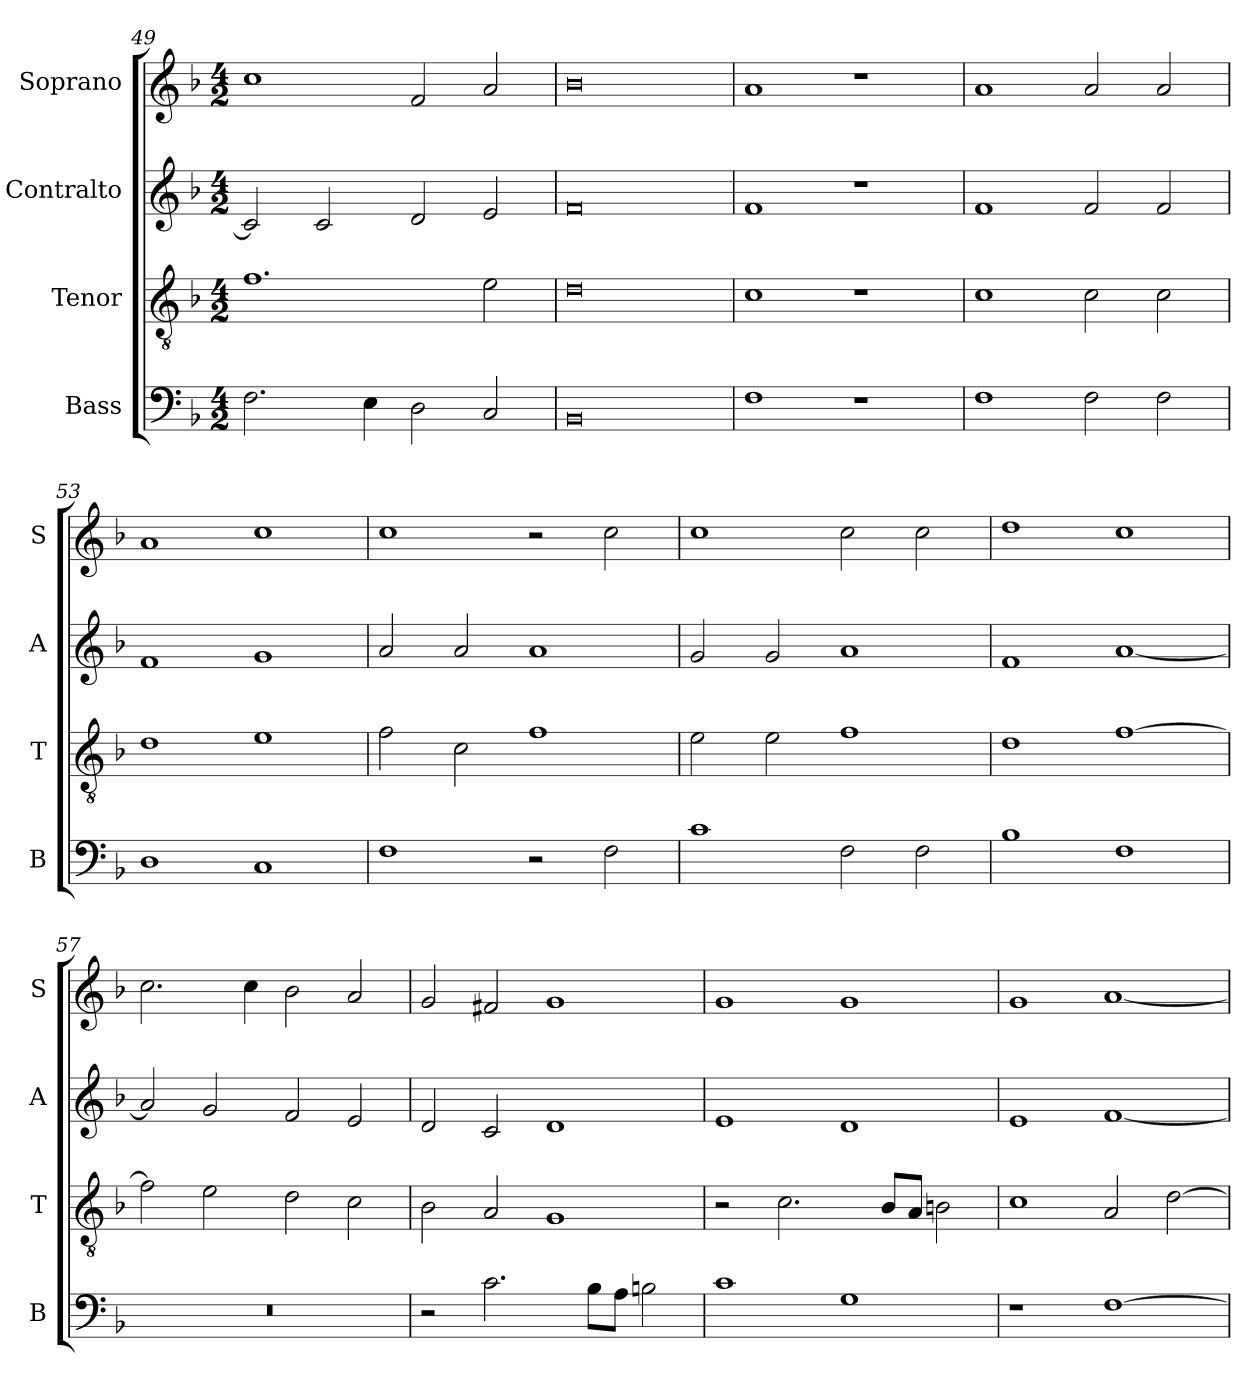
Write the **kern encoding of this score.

**kern	**kern	**kern	**kern
*part4	*part3	*part2	*part1
*staff4	*staff3	*staff2	*staff1
*I"Bass	*I"Tenor	*I"Contralto	*I"Soprano
*I'B	*I'T	*I'A	*I'S
*clefF4	*clefGv2	*clefG2	*clefG2
*k[b-]	*k[b-]	*k[b-]	*k[b-]
*F:ion	*F:ion	*F:ion	*F:ion
*M4/2	*M4/2	*M4/2	*M4/2
=49	=49	=49	=49
2.F	1.f	2c]	1cc
.	.	2c	.
4E	.	.	.
2D	.	2d	2f
2C	2e	2e	2a
=50	=50	=50	=50
0BB-	0d	0f	0b-
=51	=51	=51	=51
1F	1c	1f	1a
1r	1r	1r	1r
=52	=52	=52	=52
1F	1c	1f	1a
2F	2c	2f	2a
2F	2c	2f	2a
=53	=53	=53	=53
1D	1d	1f	1a
1C	1e	1g	1cc
=54	=54	=54	=54
1F	2f	2a	1cc
.	2c	2a	.
2r	1f	1a	2r
2F	.	.	2cc
=55	=55	=55	=55
1c	2e	2g	1cc
.	2e	2g	.
2F	1f	1a	2cc
2F	.	.	2cc
=56	=56	=56	=56
1B-	1d	1f	1dd
1F	[1f	[1a	1cc
=57	=57	=57	=57
0r	2f]	2a]	2.cc
.	2e	2g	.
.	.	.	4cc
.	2d	2f	2b-
.	2c	2e	2a
=58	=58	=58	=58
2r	2B-	2d	2g
2.c	2A	2c	2f#X
.	1G	1d	1g
8B-\L	.	.	.
8A\J	.	.	.
2Bn	.	.	.
=59	=59	=59	=59
1c	2r	1e	1g
.	2.c	.	.
1G	.	1d	1g
.	8B-/L	.	.
.	8A/J	.	.
.	2Bn	.	.
=60	=60	=60	=60
1r	1c	1e	1g
[1F	2A	[1f	[1a
.	[2d	.	.
=	=	=	=
*-	*-	*-	*-
